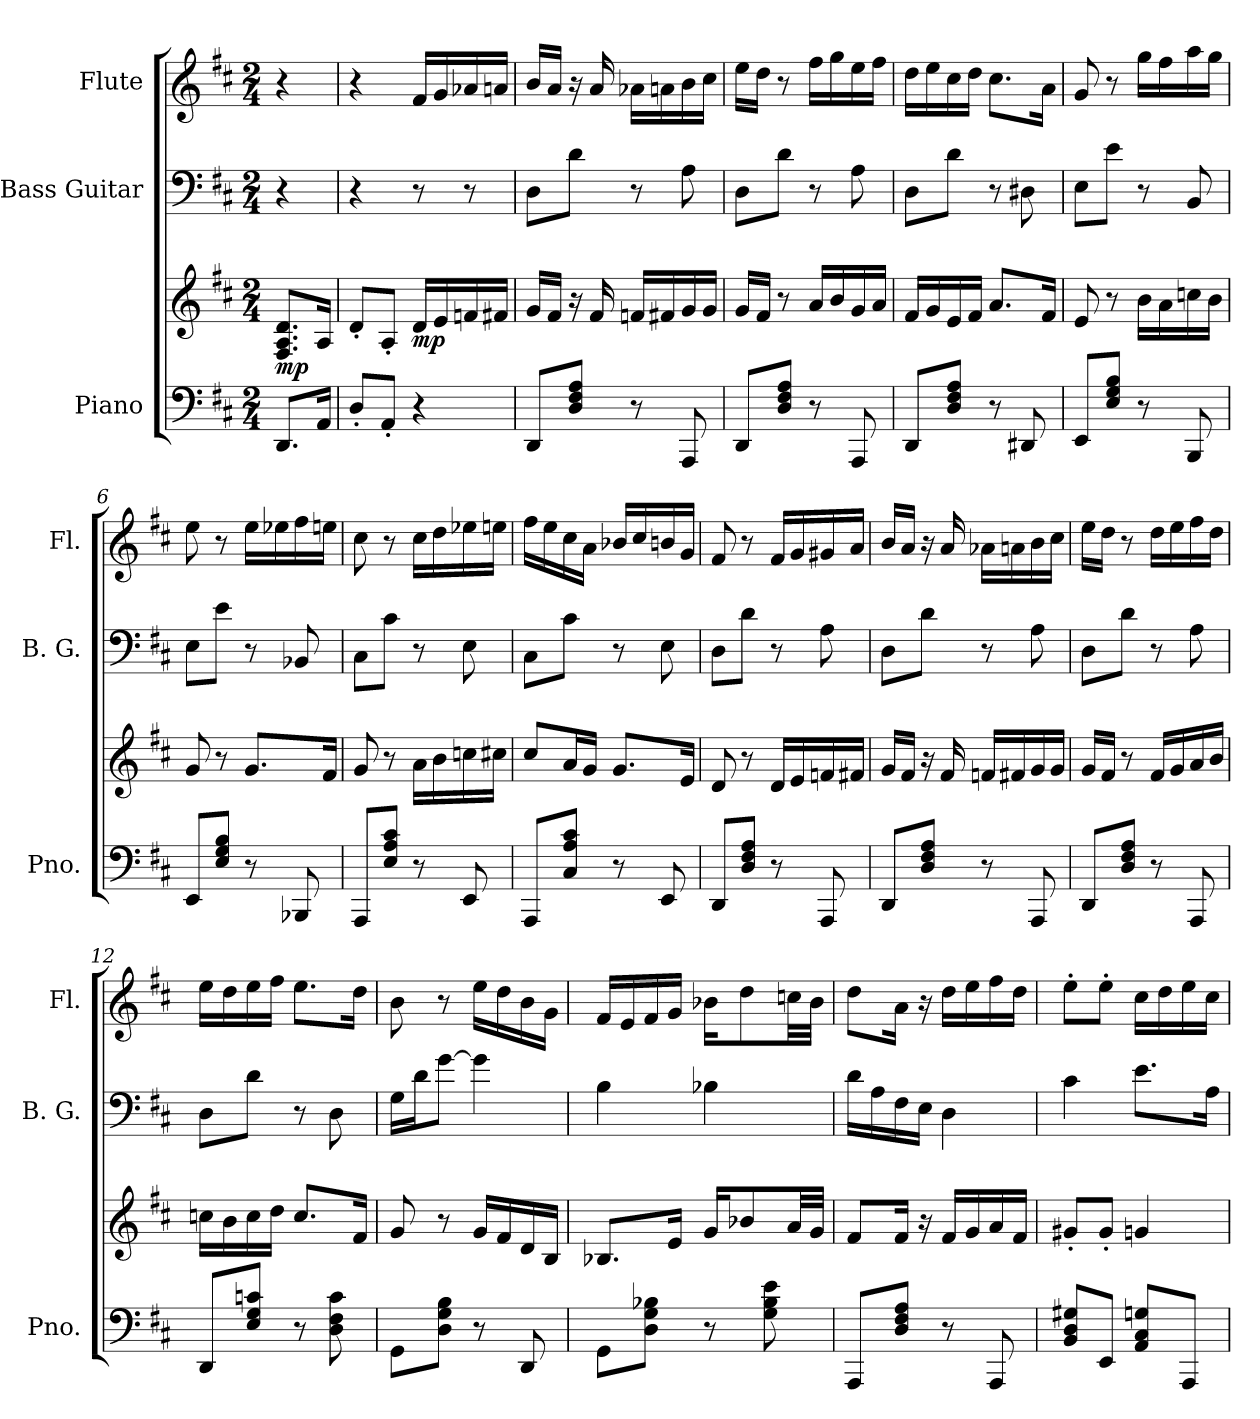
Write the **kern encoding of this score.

**kern	**kern	**dynam	**kern	**kern
*part3	*part3	*part3	*part2	*part1
*staff4	*staff3	*staff3/4	*staff2	*staff1
*I"Piano	*	*	*I"Bass Guitar	*I"Flute
*I'Pno.	*	*	*I'B. G.	*I'Fl.
*clefF4	*clefG2	*	*clefF4	*clefG2
*	*	*	*ITrd7c12	*
*k[f#c#]	*k[f#c#]	*	*k[f#c#]	*k[f#c#]
*M2/4	*M2/4	*	*M2/4	*M2/4
*MM60	*MM60	*	*MM60	*MM60
=	=	=	=	=
!	!	!LO:DY:b	!	!
8.DD/L	8.F#/ 8.A/ 8.d/L	mp	4r	4r
16AA/Jk	16A/Jk	.	.	.
=1	=1	=1	=1	=1
8D'/L	8d'/L	.	4r	4r
8AA'/J	8A'/J	.	.	.
!	!	!LO:DY:b	!	!
4r	16d/LL	mp	8r	16f#/LL
.	16e/	.	.	16g/
.	16fn/	.	8r	16a-X/
.	16f#X/JJ	.	.	16an/JJ
=2	=2	=2	=2	=2
8DD/L	16g/LL	.	8DD!\L	16b/LL
.	16f#/JJ	.	.	16a/JJ
8D/ 8F#/ 8A/J	16r	.	8D!\J	16r
.	16f#/	.	.	16a/
8r	16fn/LL	.	8r	16a-X\LL
.	16f#X/	.	.	16an\
8AAA/	16g/	.	8AA!\	16b\
.	16g/JJ	.	.	16cc#\JJ
=3	=3	=3	=3	=3
8DD/L	16g/LL	.	8DD!\L	16ee\LL
.	16f#/JJ	.	.	16dd\JJ
8D/ 8F#/ 8A/J	8r	.	8D!\J	8r
8r	16a/LL	.	8r	16ff#\LL
.	16b/	.	.	16gg\
8AAA/	16g/	.	8AA!\	16ee\
.	16a/JJ	.	.	16ff#\JJ
=4	=4	=4	=4	=4
8DD/L	16f#/LL	.	8DD!\L	16dd\LL
.	16g/	.	.	16ee\
8D/ 8F#/ 8A/J	16e/	.	8D!\J	16cc#\
.	16f#/JJ	.	.	16dd\JJ
8r	8.a/L	.	8r	8.cc#\L
8DD#X/	.	.	8DD#X!\	.
.	16f#/Jk	.	.	16a\Jk
!!LO:LB:g=z
=5	=5	=5	=5	=5
8EE/L	8e/	.	8EE!\L	8g/
8E/ 8G/ 8B/J	8r	.	8E!\J	8r
8r	16b\LL	.	8r	16gg\LL
.	16a\	.	.	16ff#\
8BBB/	16ccn\	.	8BBB!/	16aa\
.	16b\JJ	.	.	16gg\JJ
=6	=6	=6	=6	=6
8EE/L	8g/	.	8EE!\L	8ee\
8E/ 8G/ 8B/J	8r	.	8E!\J	8r
8r	8.g/L	.	8r	16ee\LL
.	.	.	.	16ee-X\
8BBB-X/	.	.	8BBB-X!/	16ff#\
.	16f#/Jk	.	.	16een\JJ
=7	=7	=7	=7	=7
8AAA/L	8g/	.	8CC#!\L	8cc#\
8E/ 8A/ 8c#/J	8r	.	8C#!\J	8r
8r	16a\LL	.	8r	16cc#\LL
.	16b\	.	.	16dd\
8EE/	16ccn\	.	8EE!\	16ee-X\
.	16cc#X\JJ	.	.	16een\JJ
=8	=8	=8	=8	=8
8AAA/L	8cc#/L	.	8CC#!\L	16ff#\LL
.	.	.	.	16ee\
8C#/ 8A/ 8c#/J	16a/L	.	8C#!\J	16cc#\
.	16g/JJ	.	.	16a\JJ
8r	8.g/L	.	8r	16b-X/LL
.	.	.	.	16cc#/
8EE/	.	.	8EE!\	16bn/
.	16e/Jk	.	.	16g/JJ
=9	=9	=9	=9	=9
8DD/L	8d/	.	8DD!\L	8f#/
8D/ 8F#/ 8A/J	8r	.	8D!\J	8r
8r	16d/LL	.	8r	16f#/LL
.	16e/	.	.	16g/
8AAA/	16fn/	.	8AA!\	16g#X/
.	16f#X/JJ	.	.	16a/JJ
!!LO:LB:g=z
=10	=10	=10	=10	=10
8DD/L	16g/LL	.	8DD!\L	16b/LL
.	16f#/JJ	.	.	16a/JJ
8D/ 8F#/ 8A/J	16r	.	8D!\J	16r
.	16f#/	.	.	16a/
8r	16fn/LL	.	8r	16a-X\LL
.	16f#X/	.	.	16an\
8AAA/	16g/	.	8AA!\	16b\
.	16g/JJ	.	.	16cc#\JJ
=11	=11	=11	=11	=11
8DD/L	16g/LL	.	8DD!\L	16ee\LL
.	16f#/JJ	.	.	16dd\JJ
8D/ 8F#/ 8A/J	8r	.	8D!\J	8r
8r	16f#/LL	.	8r	16dd\LL
.	16g/	.	.	16ee\
8AAA/	16a/	.	8AA!\	16ff#\
.	16b/JJ	.	.	16dd\JJ
=12	=12	=12	=12	=12
8DD/L	16ccn\LL	.	8DD!\L	16ee\LL
.	16b\	.	.	16dd\
8E/ 8G/ 8cn/J	16cc\	.	8D!\J	16ee\
.	16dd\JJ	.	.	16ff#\JJ
8r	8.cc/L	.	8r	8.ee\L
8D\ 8F#\ 8c\	.	.	8DD!\	.
.	16f#/Jk	.	.	16dd\Jk
=13	=13	=13	=13	=13
8GG\L	8g/	.	16GG!\LL	8b\
.	.	.	16D!\J	.
8D\ 8G\ 8B\J	8r	.	[8G!\J	8r
8r	16g/LL	.	4G!\]	16ee\LL
.	16f#/	.	.	16dd\
8DD/	16d/	.	.	16b\
.	16B/JJ	.	.	16g\JJ
=14	=14	=14	=14	=14
8GG\L	8.B-X/L	.	4BB!\	16f#/LL
.	.	.	.	16e/
8D\ 8G\ 8B-X\J	.	.	.	16f#/
.	16e/Jk	.	.	16g/JJ
8r	16g/KL	.	4BB-X!\	16b-X\KL
.	8b-X/	.	.	8dd\
8G\ 8B-\ 8e\	.	.	.	.
.	32a/LL	.	.	32ccn\LL
.	32g/JJJ	.	.	32b-\JJJ
!!LO:PB:g=z
=15	=15	=15	=15	=15
8AAA/L	8f#/L	.	16D!\LL	8dd\L
.	.	.	16AA!\	.
8D/ 8F#/ 8A/J	16f#/Jk	.	16FF#!\	16a\Jk
.	16r	.	16EE!\JJ	16r
8r	16f#/LL	.	4DD!\	16dd\LL
.	16g/	.	.	16ee\
8AAA/	16a/	.	.	16ff#\
.	16f#/JJ	.	.	16dd\JJ
=16	=16	=16	=16	=16
8BB/ 8D/ 8G#X/L	8g#X'/L	.	4C#!\	8ee'\L
8EE/J	8g#'/J	.	.	8ee'\J
8AA/ 8C#/ 8Gn/L	4gn/	.	8.E!\L	16cc#\LL
.	.	.	.	16dd\
8AAA/J	.	.	.	16ee\
.	.	.	16AA!\Jk	16cc#\JJ
=	=	=	=	=
*-	*-	*-	*-	*-
